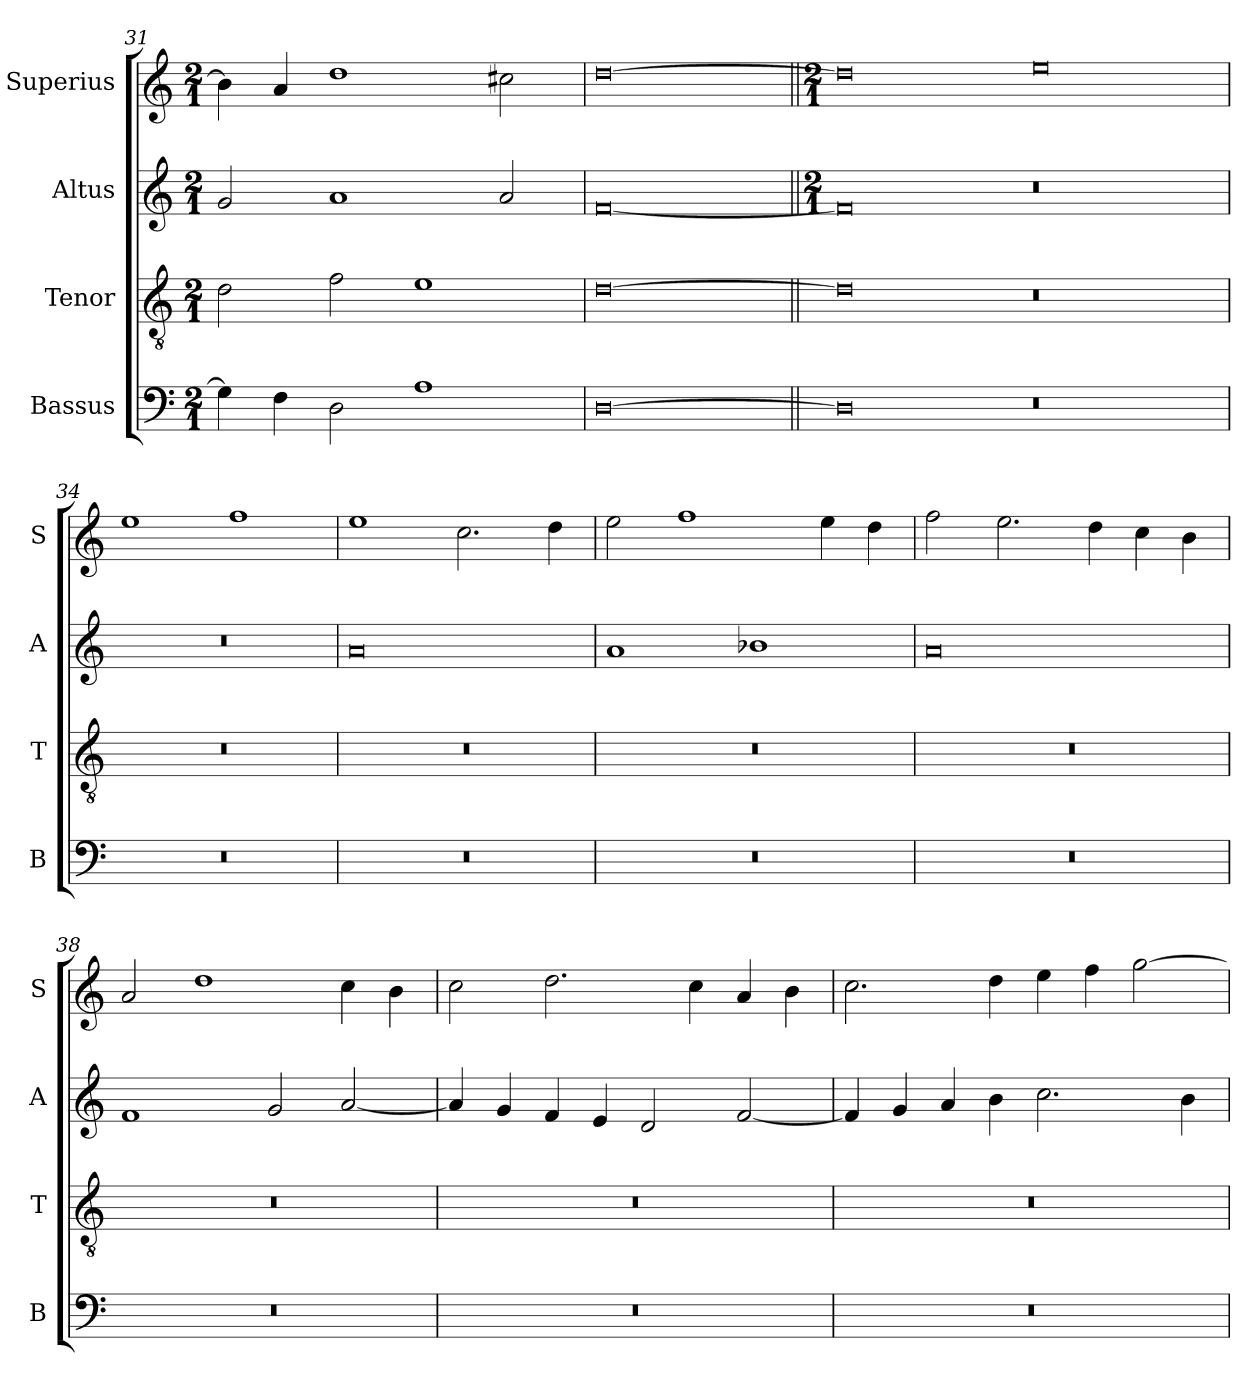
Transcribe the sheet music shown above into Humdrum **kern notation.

**kern	**kern	**kern	**kern
*part4	*part3	*part2	*part1
*staff4	*staff3	*staff2	*staff1
*I"Bassus	*I"Tenor	*I"Altus	*I"Superius
*I'B	*I'T	*I'A	*I'S
*clefF4	*clefGv2	*clefG2	*clefG2
*k[]	*k[]	*k[]	*k[]
*C:	*C:	*C:	*C:
*M2/1	*M2/1	*M2/1	*M2/1
=31	=31	=31	=31
4G]	2d	2g	4b]
4F	.	.	4a
2D	2f	1a	1dd
1A	1e	.	.
.	.	2a	2cc#X
=32	=32	=32	=32
[0D	[0d	[0f	[0dd
=33||	=33||	=33||	=33||
*	*	*M2/1	*M2/1
0D]	0d]	0f]	0dd]
0r	0r	0r	0ee
=34	=34	=34	=34
0r	0r	0r	1ee
.	.	.	1ff
=35	=35	=35	=35
0r	0r	0a	1ee
.	.	.	2.cc
.	.	.	4dd
=36	=36	=36	=36
0r	0r	1a	2ee
.	.	.	1ff
.	.	1b-X	.
.	.	.	4ee
.	.	.	4dd
=37	=37	=37	=37
0r	0r	0a	2ff
.	.	.	2.ee
.	.	.	4dd
.	.	.	4cc
.	.	.	4b
=38	=38	=38	=38
0r	0r	1f	2a
.	.	.	1dd
.	.	2g	.
.	.	[2a	4cc
.	.	.	4b
=39	=39	=39	=39
0r	0r	4a]	2cc
.	.	4g	.
.	.	4f	2.dd
.	.	4e	.
.	.	2d	.
.	.	.	4cc
.	.	[2f	4a
.	.	.	4b
=40	=40	=40	=40
0r	0r	4f]	2.cc
.	.	4g	.
.	.	4a	.
.	.	4b	4dd
.	.	2.cc	4ee
.	.	.	4ff
.	.	.	[2gg
.	.	4b	.
=	=	=	=
*-	*-	*-	*-
